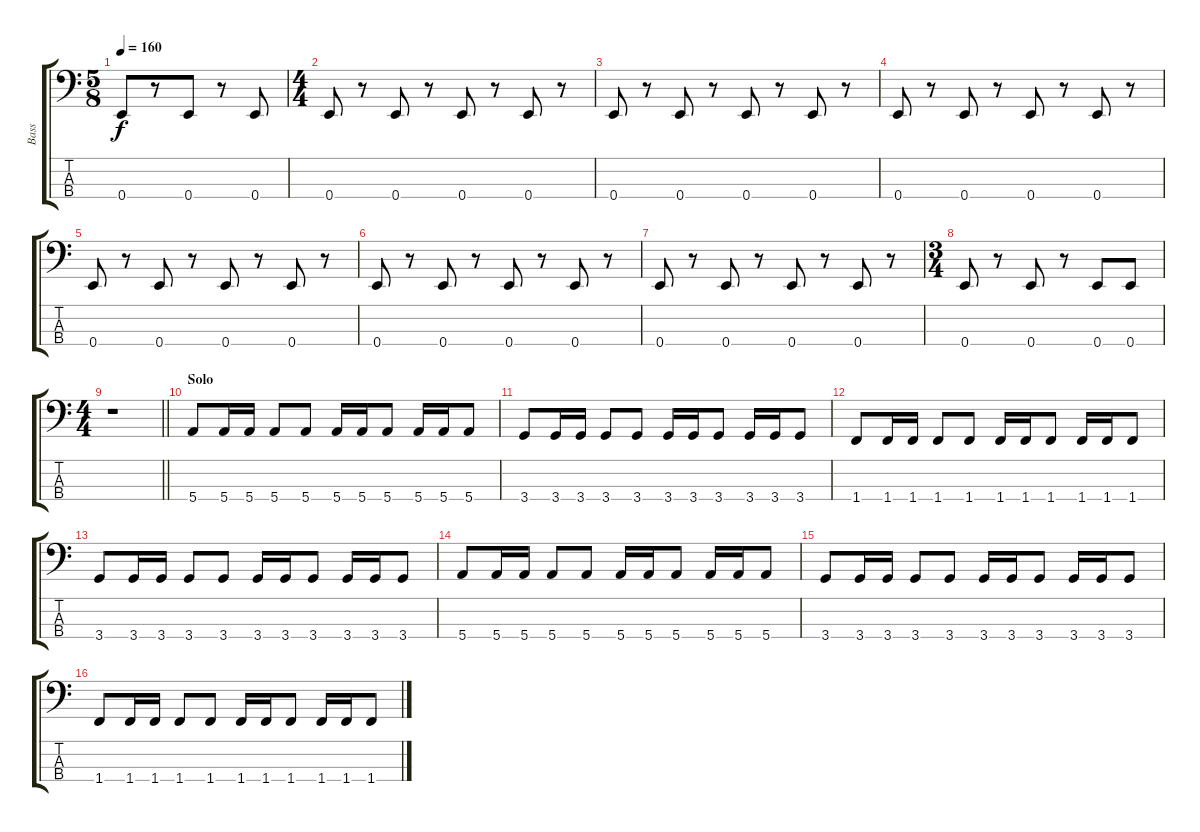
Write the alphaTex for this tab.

\track ("Bass" "Bass") {instrument electricbassfinger}
\staff {score tabs}
\tuning (G2 D2 A1 E1) {hide}
\ts (5 8)
\tempo 160
\clef f4
\ks c
0.4.8{dy f} r.8 0.4.8 r.8 0.4.8 |
\ts (4 4)
0.4.8 r.8 0.4.8 r.8 0.4.8 r.8 0.4.8 r.8 |
0.4.8 r.8 0.4.8 r.8 0.4.8 r.8 0.4.8 r.8 |
0.4.8 r.8 0.4.8 r.8 0.4.8 r.8 0.4.8 r.8 |
0.4.8 r.8 0.4.8 r.8 0.4.8 r.8 0.4.8 r.8 |
0.4.8 r.8 0.4.8 r.8 0.4.8 r.8 0.4.8 r.8 |
0.4.8 r.8 0.4.8 r.8 0.4.8 r.8 0.4.8 r.8 |
\ts (3 4)
0.4.8 r.8 0.4.8 r.8 0.4.8 0.4.8 |
\ts (4 4)
\barLineRight lightlight
r.1 |
\section ("" "Solo")
5.4.8 5.4.16 5.4.16 5.4.8 5.4.8 5.4.16 5.4.16 5.4.8 5.4.16 5.4.16 5.4.8 |
3.4.8 3.4.16 3.4.16 3.4.8 3.4.8 3.4.16 3.4.16 3.4.8 3.4.16 3.4.16 3.4.8 |
1.4.8 1.4.16 1.4.16 1.4.8 1.4.8 1.4.16 1.4.16 1.4.8 1.4.16 1.4.16 1.4.8 |
3.4.8 3.4.16 3.4.16 3.4.8 3.4.8 3.4.16 3.4.16 3.4.8 3.4.16 3.4.16 3.4.8 |
5.4.8 5.4.16 5.4.16 5.4.8 5.4.8 5.4.16 5.4.16 5.4.8 5.4.16 5.4.16 5.4.8 |
3.4.8 3.4.16 3.4.16 3.4.8 3.4.8 3.4.16 3.4.16 3.4.8 3.4.16 3.4.16 3.4.8 |
1.4.8 1.4.16 1.4.16 1.4.8 1.4.8 1.4.16 1.4.16 1.4.8 1.4.16 1.4.16 1.4.8
